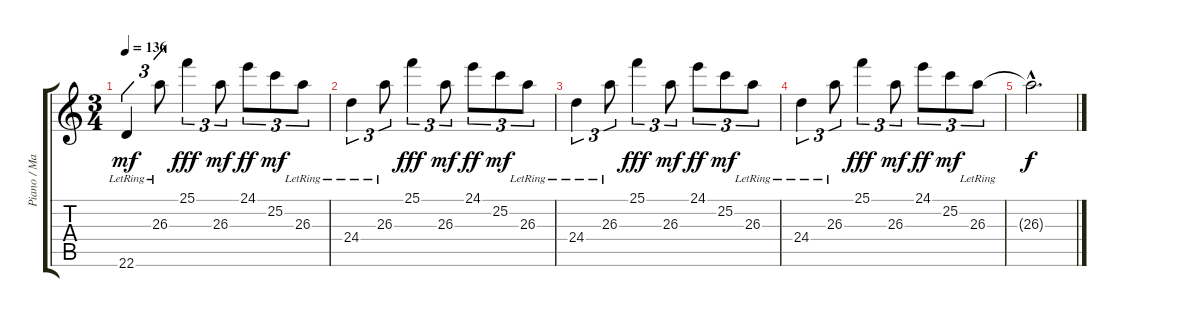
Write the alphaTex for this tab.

\track ("Piano / Martinus Spierenburg" "Piano / Ma") {instrument acousticgrandpiano}
\staff {score tabs}
\tuning (E4 B3 G3 D3 A2 E2) {hide}
\ts (3 4)
\tempo 136
\clef g2
\ks c
22.6{lr}.4{tu (3 2) dy mf} 26.3{lr}.8{tu (3 2)} 25.1.4{tu (3 2) dy fff} 26.3.8{tu (3 2) dy mf} 24.1.8{tu (3 2) dy ff} 25.2.8{tu (3 2) dy mf} 26.3{lr}.8{tu (3 2)} |
24.4{lr}.4{tu (3 2)} 26.3{lr}.8{tu (3 2)} 25.1.4{tu (3 2) dy fff} 26.3.8{tu (3 2) dy mf} 24.1.8{tu (3 2) dy ff} 25.2.8{tu (3 2) dy mf} 26.3{lr}.8{tu (3 2)} |
24.4{lr}.4{tu (3 2)} 26.3{lr}.8{tu (3 2)} 25.1.4{tu (3 2) dy fff} 26.3.8{tu (3 2) dy mf} 24.1.8{tu (3 2) dy ff} 25.2.8{tu (3 2) dy mf} 26.3{lr}.8{tu (3 2)} |
24.4{lr}.4{tu (3 2)} 26.3{lr}.8{tu (3 2)} 25.1.4{tu (3 2) dy fff} 26.3.8{tu (3 2) dy mf} 24.1.8{tu (3 2) dy ff} 25.2.8{tu (3 2) dy mf} 26.3{lr}.8{tu (3 2)} |
26.3{hac t}.2{d dy f}
